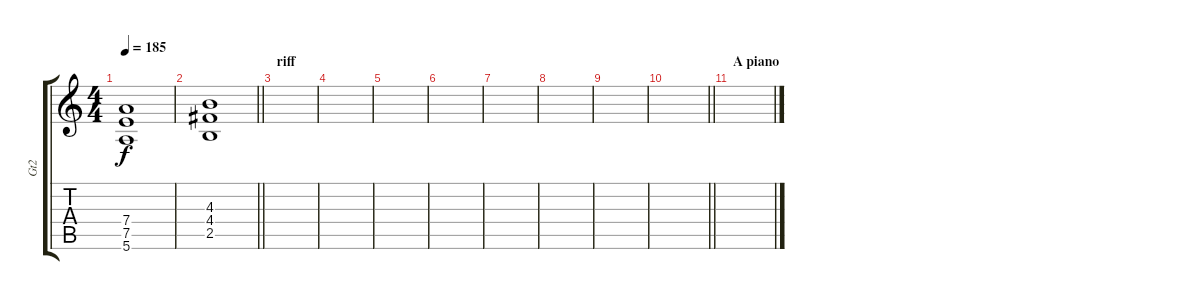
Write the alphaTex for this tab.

\track ("Gt2" "Gt2") {instrument distortionguitar}
\staff {score tabs}
\tuning (E4 B3 G3 D3 A2 E2) {hide}
\ts (4 4)
\tempo 185
\clef g2
\ks c
(7.4 7.5 5.6).1{dy f} |
\barLineRight lightlight
(4.3 4.4 2.5).1 |
\section ("" "riff")
|
|
|
|
|
|
|
\barLineRight lightlight
|
\section ("" "A piano")
